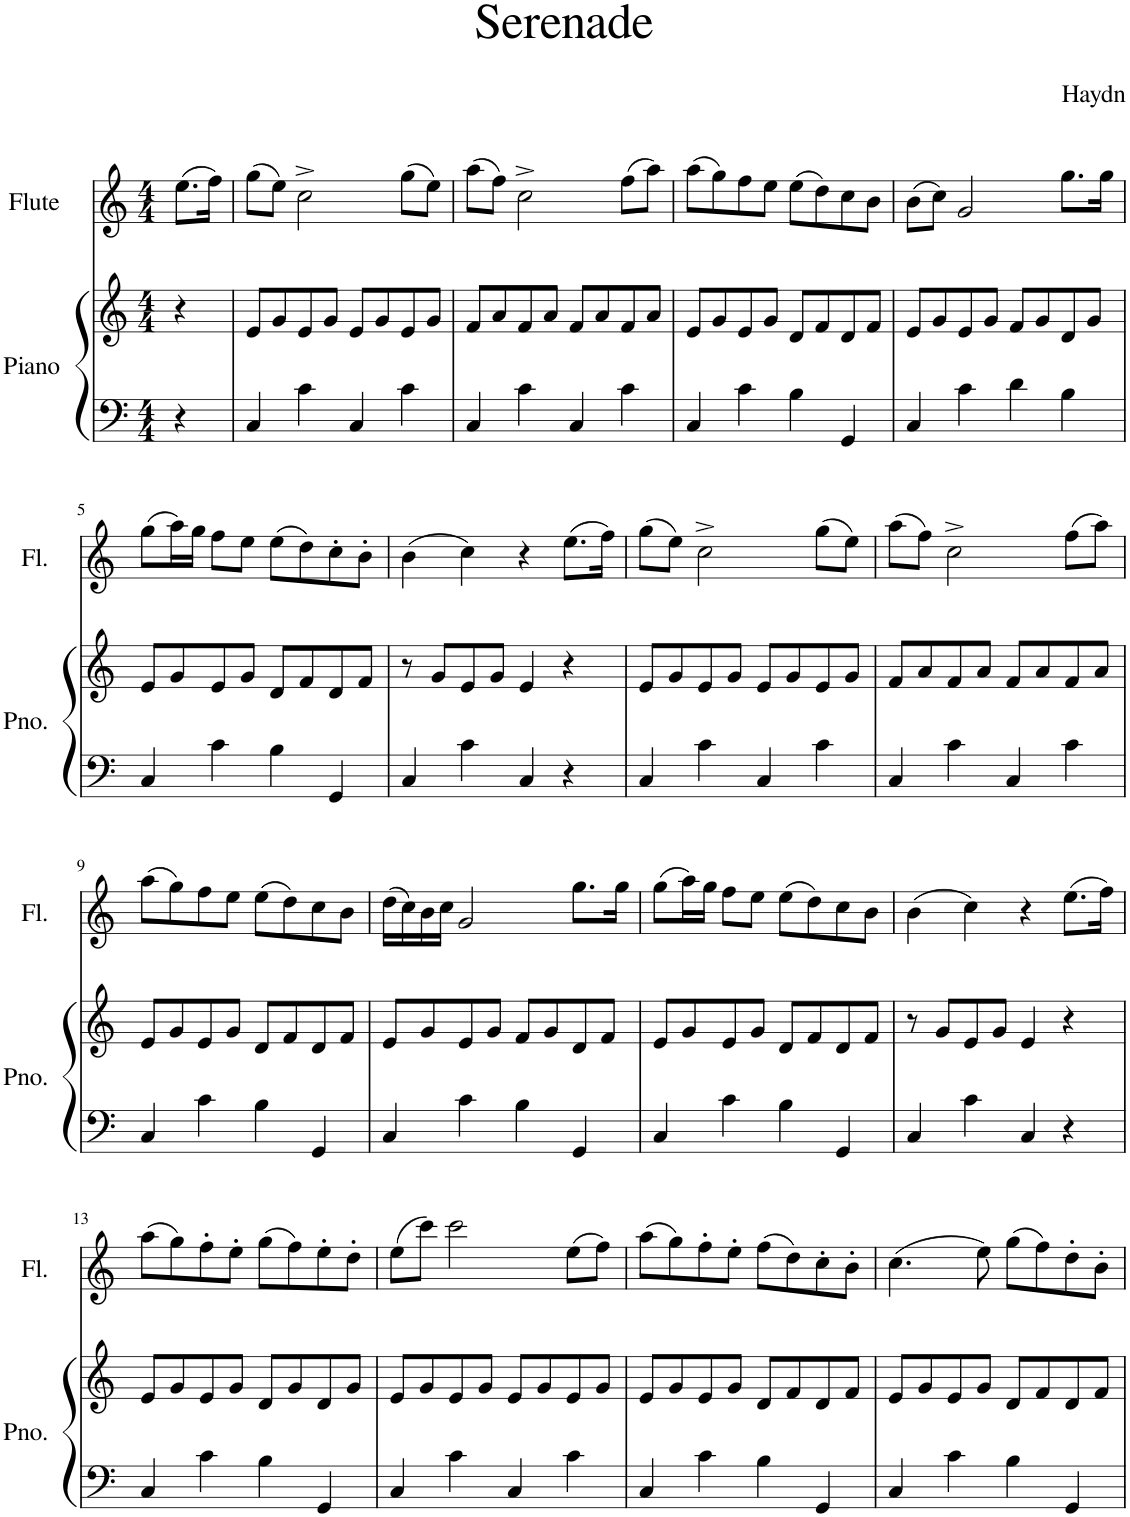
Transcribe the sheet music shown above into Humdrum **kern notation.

**kern	**kern	**kern
*part2	*part2	*part1
*staff3	*staff2	*staff1
*I"Piano	*	*I"Flute
*I'Pno.	*	*I'Fl.
*clefF4	*clefG2	*clefG2
*k[]	*k[]	*k[]
*M4/4	*M4/4	*M4/4
=	=	=
4r	4r	(8.ee\L
.	.	16ff\Jk)
=1	=1	=1
4C/	8e/L	(8gg\L
.	8g/	8ee\J)
4c\	8e/	2cc^\
.	8g/J	.
4C/	8e/L	.
.	8g/	.
4c\	8e/	(8gg\L
.	8g/J	8ee\J)
=2	=2	=2
4C/	8f/L	(8aa\L
.	8a/	8ff\J)
4c\	8f/	2cc^\
.	8a/J	.
4C/	8f/L	.
.	8a/	.
4c\	8f/	(8ff\L
.	8a/J	8aa\J)
=3	=3	=3
4C/	8e/L	(8aa\L
.	8g/	8gg\)
4c\	8e/	8ff\
.	8g/J	8ee\J
4B\	8d/L	(8ee\L
.	8f/	8dd\)
4GG/	8d/	8cc\
.	8f/J	8b\J
=4	=4	=4
4C/	8e/L	(8b\L
.	8g/	8cc\J)
4c\	8e/	2g/
.	8g/J	.
4d\	8f/L	.
.	8g/	.
4B\	8d/	8.gg\L
.	8g/J	.
.	.	16gg\Jk
!!LO:LB:g=z
=5	=5	=5
4C/	8e/L	(8gg\L
.	8g/	16aa\L)
.	.	16gg\JJ
4c\	8e/	8ff\L
.	8g/J	8ee\J
4B\	8d/L	(8ee\L
.	8f/	8dd\)
4GG/	8d/	8cc'\
.	8f/J	8b'\J
=6	=6	=6
4C/	8r	(4b\
.	8g/L	.
4c\	8e/	4cc\)
.	8g/J	.
4C/	4e/	4r
4r	4r	(8.ee\L
.	.	16ff\Jk)
=7	=7	=7
4C/	8e/L	(8gg\L
.	8g/	8ee\J)
4c\	8e/	2cc^\
.	8g/J	.
4C/	8e/L	.
.	8g/	.
4c\	8e/	(8gg\L
.	8g/J	8ee\J)
=8	=8	=8
4C/	8f/L	(8aa\L
.	8a/	8ff\J)
4c\	8f/	2cc^\
.	8a/J	.
4C/	8f/L	.
.	8a/	.
4c\	8f/	(8ff\L
.	8a/J	8aa\J)
!!LO:LB:g=z
=9	=9	=9
4C/	8e/L	(8aa\L
.	8g/	8gg\)
4c\	8e/	8ff\
.	8g/J	8ee\J
4B\	8d/L	(8ee\L
.	8f/	8dd\)
4GG/	8d/	8cc\
.	8f/J	8b\J
=10	=10	=10
4C/	8e/L	(16dd\LL
.	.	16cc\)
.	8g/	16b\
.	.	16cc\JJ
4c\	8e/	2g/
.	8g/J	.
4B\	8f/L	.
.	8g/	.
4GG/	8d/	8.gg\L
.	8f/J	.
.	.	16gg\Jk
=11	=11	=11
4C/	8e/L	(8gg\L
.	8g/	16aa\L)
.	.	16gg\JJ
4c\	8e/	8ff\L
.	8g/J	8ee\J
4B\	8d/L	(8ee\L
.	8f/	8dd\)
4GG/	8d/	8cc\
.	8f/J	8b\J
=12	=12	=12
4C/	8r	(4b\
.	8g/L	.
4c\	8e/	4cc\)
.	8g/J	.
4C/	4e/	4r
4r	4r	(8.ee\L
.	.	16ff\Jk)
!!LO:LB:g=z
=13	=13	=13
4C/	8e/L	(8aa\L
.	8g/	8gg\)
4c\	8e/	8ff'\
.	8g/J	8ee'\J
4B\	8d/L	(8gg\L
.	8g/	8ff\)
4GG/	8d/	8ee'\
.	8g/J	8dd'\J
=14	=14	=14
4C/	8e/L	(8ee\L
.	8g/	8ccc\J)
4c\	8e/	2ccc\
.	8g/J	.
4C/	8e/L	.
.	8g/	.
4c\	8e/	(8ee\L
.	8g/J	8ff\J)
=15	=15	=15
4C/	8e/L	(8aa\L
.	8g/	8gg\)
4c\	8e/	8ff'\
.	8g/J	8ee'\J
4B\	8d/L	(8ff\L
.	8f/	8dd\)
4GG/	8d/	8cc'\
.	8f/J	8b'\J
=16	=16	=16
4C/	8e/L	(4.cc\
.	8g/	.
4c\	8e/	.
.	8g/J	8ee\)
4B\	8d/L	(8gg\L
.	8f/	8ff\)
4GG/	8d/	8dd'\
.	8f/J	8b'\J
=	=	=
*-	*-	*-
